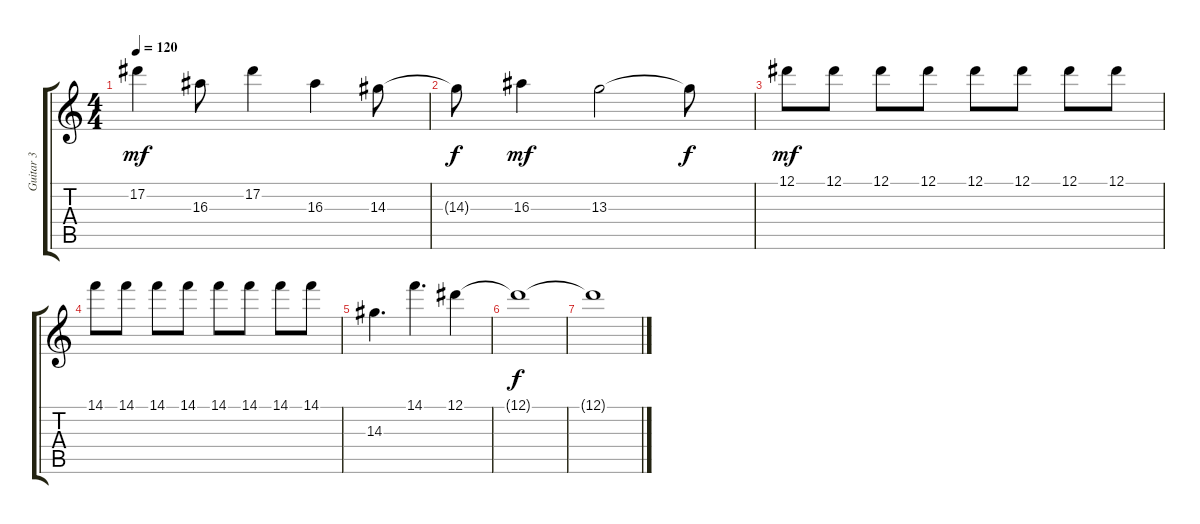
\track ("Guitar 3" "Guitar 3") {instrument distortionguitar}
\staff {score tabs}
\tuning (Eb4 Bb3 Gb3 Db3 Ab2 Db2) {hide}
\ts (4 4)
\tempo 120
\clef g2
\ks c
17.2.4{dy mf} 16.3.8 17.2.4 16.3.4 14.3.8 |
14.3{t}.8{dy f} 16.3.4{dy mf} 13.3.2 13.3{t}.8{dy f} |
12.1.8{dy mf} 12.1.8 12.1.8 12.1.8 12.1.8 12.1.8 12.1.8 12.1.8 |
14.1.8 14.1.8 14.1.8 14.1.8 14.1.8 14.1.8 14.1.8 14.1.8 |
14.3.4{d} 14.1.4{d} 12.1.4 |
12.1{t}.1{dy f} |
12.1{t}.1
